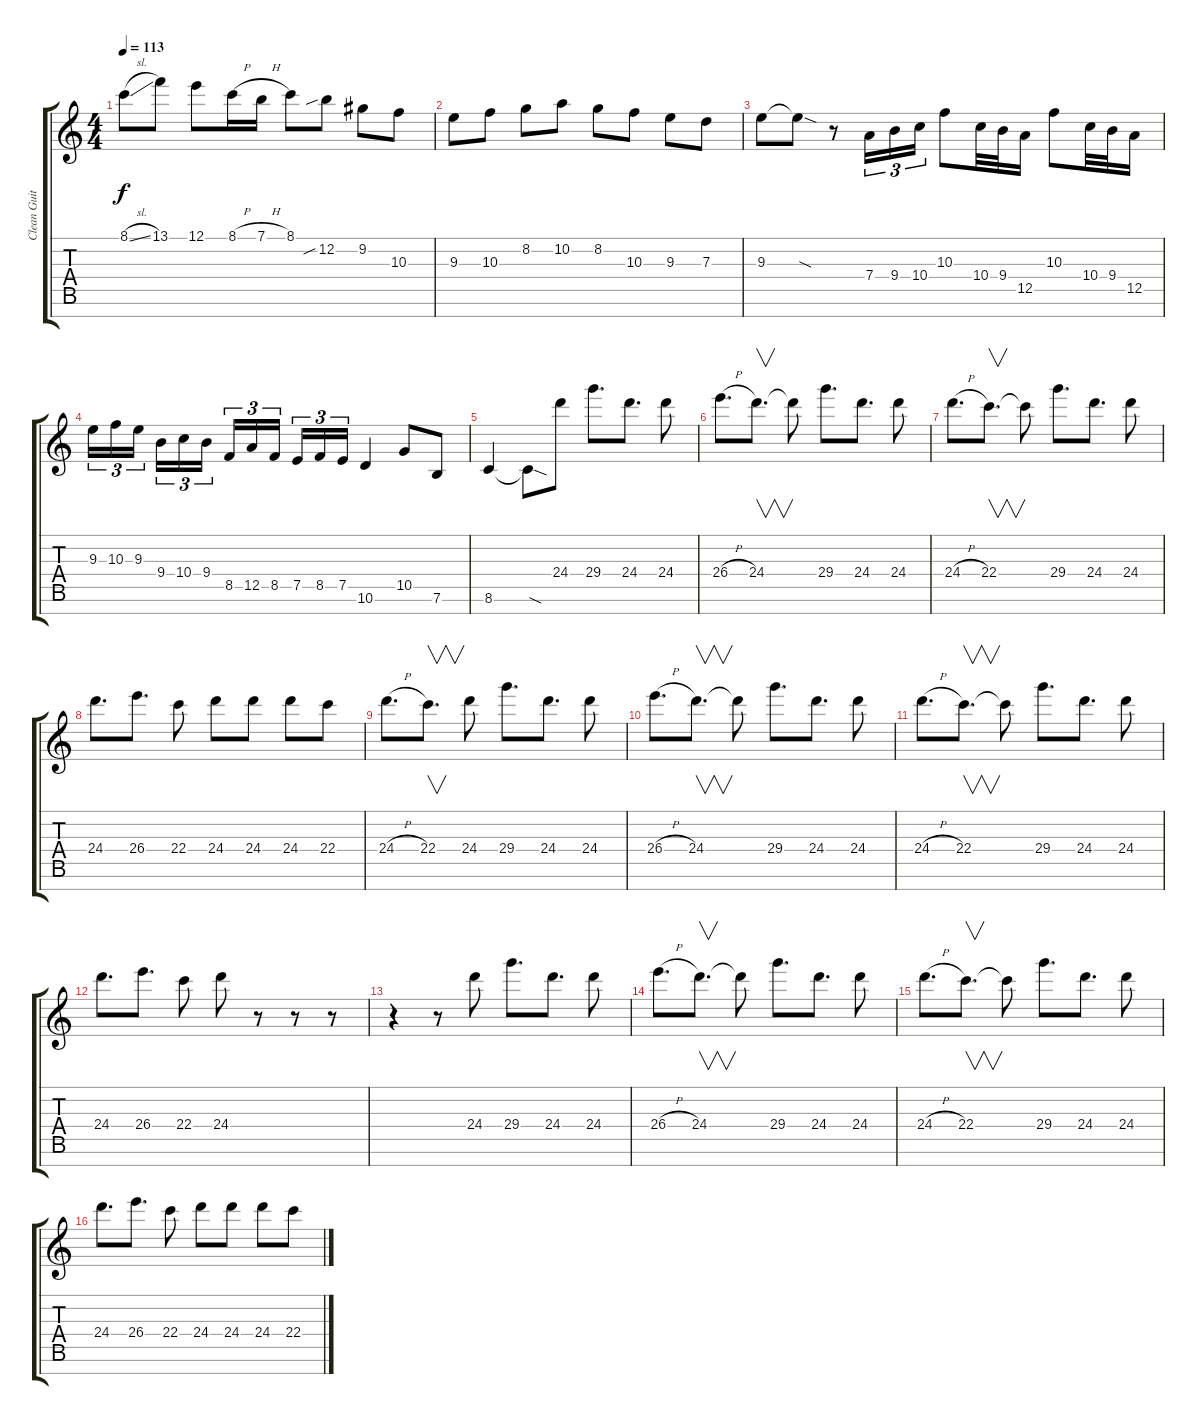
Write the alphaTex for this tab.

\track ("Clean Guitar #2" "Clean Guit") {instrument electricguitarjazz}
\staff {score tabs}
\tuning (E4 B3 G3 D3 A2 E2 B1) {hide}
\ts (4 4)
\tempo 113
\clef g2
\ks c
8.1{sl}.8{dy f} 13.1.8 12.1.8 8.1{h}.16 7.1{h}.16 8.1.8 12.2{sib}.8 9.2.8 10.3.8 |
9.3.8 10.3.8 8.2.8 10.2.8 8.2.8 10.3.8 9.3.8 7.3.8 |
9.3.8 9.3{sod t}.8 r.8 7.4.16{tu (3 2)} 9.4.16{tu (3 2)} 10.4.16{tu (3 2)} 10.3.8 10.4.32 9.4.32 12.5.16 10.3.8 10.4.32 9.4.32 12.5.16 |
9.3.16{tu (3 2)} 10.3.16{tu (3 2)} 9.3.16{tu (3 2) beam splitsecondary} 9.4.16{tu (3 2)} 10.4.16{tu (3 2)} 9.4.16{tu (3 2)} 8.5.16{tu (3 2)} 12.5.16{tu (3 2)} 8.5.16{tu (3 2) beam splitsecondary} 7.5.16{tu (3 2)} 8.5.16{tu (3 2)} 7.5.16{tu (3 2)} 10.6.4 10.5.8 7.6.8 |
8.6.4 8.6{sod t}.8 24.4.8 29.4.8{d} 24.4.8{d} 24.4.8 |
26.4{h}.8{d} 24.4.8{v d} 24.4{t}.8 29.4.8{d} 24.4.8{d} 24.4.8 |
24.4{h}.8{d} 22.4.8{v d} 22.4{t}.8 29.4.8{d} 24.4.8{d} 24.4.8 |
24.4.8{d} 26.4.8{d} 22.4.8 24.4.8 24.4.8 24.4.8 22.4.8 |
24.4{h}.8{d} 22.4.8{v d} 24.4.8 29.4.8{d} 24.4.8{d} 24.4.8 |
26.4{h}.8{d} 24.4.8{v d} 24.4{t}.8 29.4.8{d} 24.4.8{d} 24.4.8 |
24.4{h}.8{d} 22.4.8{v d} 22.4{t}.8 29.4.8{d} 24.4.8{d} 24.4.8 |
24.4.8{d} 26.4.8{d} 22.4.8 24.4.8 r.8 r.8 r.8 |
r.4 r.8 24.4.8 29.4.8{d} 24.4.8{d} 24.4.8 |
26.4{h}.8{d} 24.4.8{v d} 24.4{t}.8 29.4.8{d} 24.4.8{d} 24.4.8 |
24.4{h}.8{d} 22.4.8{v d} 22.4{t}.8 29.4.8{d} 24.4.8{d} 24.4.8 |
24.4.8{d} 26.4.8{d} 22.4.8 24.4.8 24.4.8 24.4.8 22.4.8
